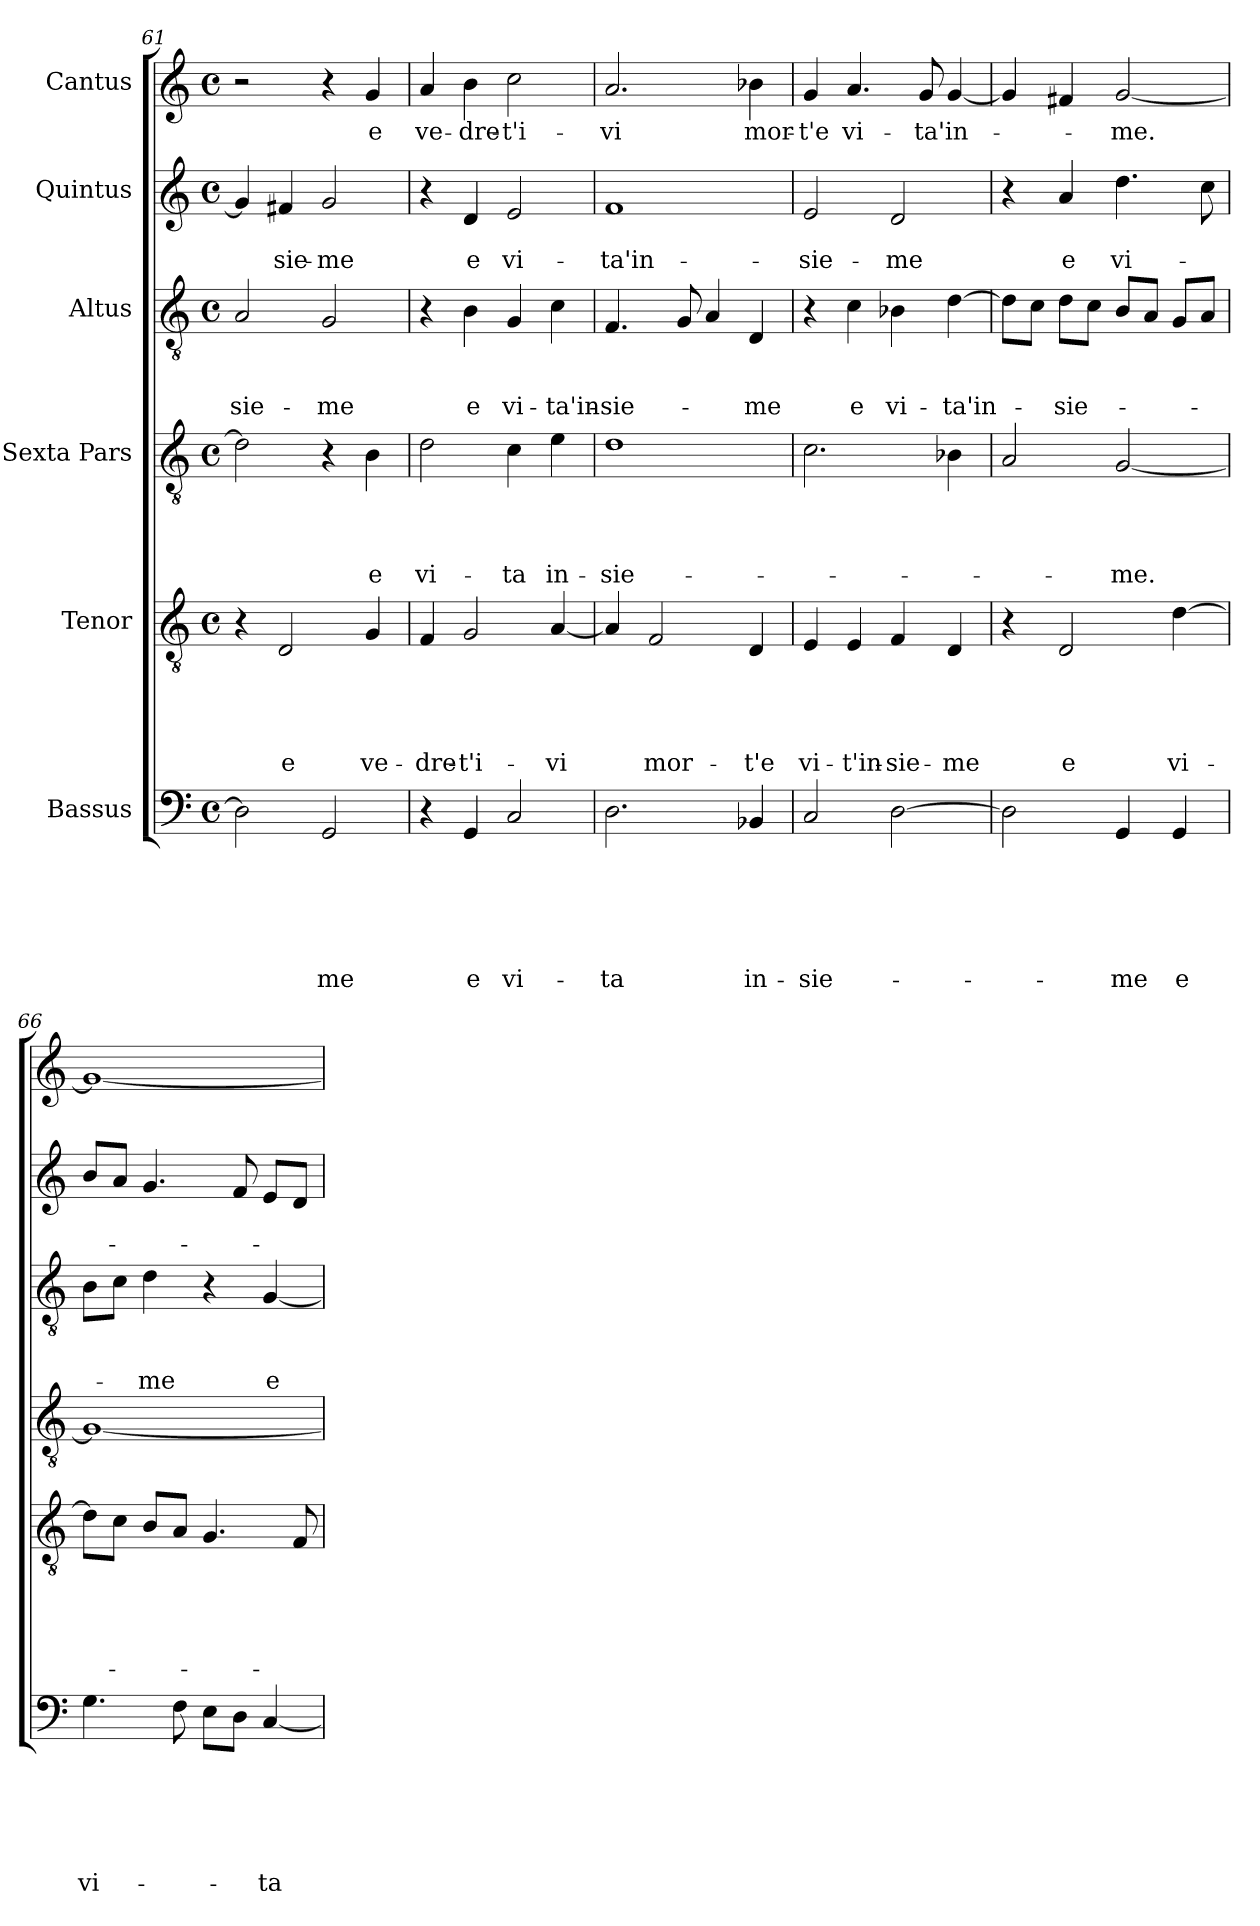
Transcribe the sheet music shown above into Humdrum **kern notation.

**kern	**text	**text	**text	**text	**text	**text	**kern	**text	**text	**text	**text	**text	**kern	**text	**text	**text	**text	**kern	**text	**text	**text	**kern	**text	**text	**kern	**text
*part6	*part6	*part6	*part6	*part6	*part6	*part6	*part5	*part5	*part5	*part5	*part5	*part5	*part4	*part4	*part4	*part4	*part4	*part3	*part3	*part3	*part3	*part2	*part2	*part2	*part1	*part1
*staff6	*staff6	*staff6	*staff6	*staff6	*staff6	*staff6	*staff5	*staff5	*staff5	*staff5	*staff5	*staff5	*staff4	*staff4	*staff4	*staff4	*staff4	*staff3	*staff3	*staff3	*staff3	*staff2	*staff2	*staff2	*staff1	*staff1
*I"Bassus	*	*	*	*	*	*	*I"Tenor	*	*	*	*	*	*I"Sexta Pars	*	*	*	*	*I"Altus	*	*	*	*I"Quintus	*	*	*I"Cantus	*
*clefF4	*	*	*	*	*	*	*clefGv2	*	*	*	*	*	*clefGv2	*	*	*	*	*clefGv2	*	*	*	*clefG2	*	*	*clefG2	*
*k[]	*	*	*	*	*	*	*k[]	*	*	*	*	*	*k[]	*	*	*	*	*k[]	*	*	*	*k[]	*	*	*k[]	*
*C:	*	*	*	*	*	*	*C:	*	*	*	*	*	*C:	*	*	*	*	*C:	*	*	*	*C:	*	*	*C:	*
*M4/4	*	*	*	*	*	*	*M4/4	*	*	*	*	*	*M4/4	*	*	*	*	*M4/4	*	*	*	*M4/4	*	*	*M4/4	*
*met(c)	*	*	*	*	*	*	*met(c)	*	*	*	*	*	*met(c)	*	*	*	*	*met(c)	*	*	*	*met(c)	*	*	*met(c)	*
=61	=61	=61	=61	=61	=61	=61	=61	=61	=61	=61	=61	=61	=61	=61	=61	=61	=61	=61	=61	=61	=61	=61	=61	=61	=61	=61
2D\]	.	.	.	.	.	.	4r	.	.	.	.	.	2d\]	.	.	.	.	2A/	.	.	-sie-	4g/]	.	.	2r	.
.	.	.	.	.	.	.	2D/	.	.	.	.	e	.	.	.	.	.	.	.	.	.	4f#X/	.	-sie-	.	.
2GG/	.	.	.	.	.	-me	.	.	.	.	.	.	4r	.	.	.	.	2G/	.	.	-me	2g/	.	-me	4r	.
.	.	.	.	.	.	.	4G/	.	.	.	.	ve-	4B\	.	.	.	e	.	.	.	.	.	.	.	4g/	e
!!LO:PB:g=z
=62	=62	=62	=62	=62	=62	=62	=62	=62	=62	=62	=62	=62	=62	=62	=62	=62	=62	=62	=62	=62	=62	=62	=62	=62	=62	=62
4r	.	.	.	.	.	.	4F/	.	.	.	.	-dre-	2d\	.	.	.	vi-	4r	.	.	.	4r	.	.	4a/	ve-
4GG/	.	.	.	.	.	e	2G/	.	.	.	.	-t'i-	.	.	.	.	.	4B\	.	.	e	4d/	.	e	4b\	-dre-
2C/	.	.	.	.	.	vi-	.	.	.	.	.	.	4c\	.	.	.	-ta	4G/	.	.	vi-	2e/	.	vi-	2cc\	-t'i-
.	.	.	.	.	.	.	[4A/	.	.	.	.	-vi	4e\	.	.	.	in-	4c\	.	.	-ta'in-	.	.	.	.	.
=63	=63	=63	=63	=63	=63	=63	=63	=63	=63	=63	=63	=63	=63	=63	=63	=63	=63	=63	=63	=63	=63	=63	=63	=63	=63	=63
2.D\	.	.	.	.	.	-ta	4A/]	.	.	.	.	.	1d	.	.	.	-sie-	4.F/	.	.	-sie-	1f	.	-ta'in-	2.a/	-vi
.	.	.	.	.	.	.	2F/	.	.	.	.	mor-	.	.	.	.	.	.	.	.	.	.	.	.	.	.
.	.	.	.	.	.	.	.	.	.	.	.	.	.	.	.	.	.	8G/	.	.	.	.	.	.	.	.
.	.	.	.	.	.	.	.	.	.	.	.	.	.	.	.	.	.	4A/	.	.	.	.	.	.	.	.
4BB-X/	.	.	.	.	.	in-	4D/	.	.	.	.	-t'e	.	.	.	.	.	4D/	.	.	-me	.	.	.	4b-X\	mor-
!!LO:LB:g=z
=64	=64	=64	=64	=64	=64	=64	=64	=64	=64	=64	=64	=64	=64	=64	=64	=64	=64	=64	=64	=64	=64	=64	=64	=64	=64	=64
2C/	.	.	.	.	.	-sie-	4E/	.	.	.	.	vi-	2.c\	.	.	.	.	4r	.	.	.	2e/	.	-sie-	4g/	-t'e
.	.	.	.	.	.	.	4E/	.	.	.	.	-t'in-	.	.	.	.	.	4c\	.	.	e	.	.	.	4.a/	vi-
[2D\	.	.	.	.	.	.	4F/	.	.	.	.	-sie-	.	.	.	.	.	4B-\	.	.	vi-	2d/	.	-me	.	.
.	.	.	.	.	.	.	.	.	.	.	.	.	.	.	.	.	.	.	.	.	.	.	.	.	8g/	-ta'in-
.	.	.	.	.	.	.	4D/	.	.	.	.	-me	4B-\	.	.	.	.	[4d\	.	.	-ta'in-	.	.	.	[4g/	.
=65	=65	=65	=65	=65	=65	=65	=65	=65	=65	=65	=65	=65	=65	=65	=65	=65	=65	=65	=65	=65	=65	=65	=65	=65	=65	=65
2D\]	.	.	.	.	.	.	4r	.	.	.	.	.	2A/	.	.	.	.	8d\L]	.	.	.	4r	.	.	4g/]	.
.	.	.	.	.	.	.	.	.	.	.	.	.	.	.	.	.	.	8c\J	.	.	.	.	.	.	.	.
.	.	.	.	.	.	.	2D/	.	.	.	.	e	.	.	.	.	.	8d\L	.	.	-sie-	4a/	.	e	4f#X/	.
.	.	.	.	.	.	.	.	.	.	.	.	.	.	.	.	.	.	8c\J	.	.	.	.	.	.	.	.
4GG/	.	.	.	.	.	-me	.	.	.	.	.	.	[2G/	.	.	.	-me.	8B/L	.	.	.	4.dd\	.	vi-	[2g/	-me.
.	.	.	.	.	.	.	.	.	.	.	.	.	.	.	.	.	.	8A/J	.	.	.	.	.	.	.	.
4GG/	.	.	.	.	.	e	[4d\	.	.	.	.	vi-	.	.	.	.	.	8G/L	.	.	.	.	.	.	.	.
.	.	.	.	.	.	.	.	.	.	.	.	.	.	.	.	.	.	8A/J	.	.	.	8cc\	.	.	.	.
!!LO:PB:g=z
=66	=66	=66	=66	=66	=66	=66	=66	=66	=66	=66	=66	=66	=66	=66	=66	=66	=66	=66	=66	=66	=66	=66	=66	=66	=66	=66
4.G\	.	.	.	.	.	vi-	8d\L]	.	.	.	.	.	1G_	.	.	.	.	8B\L	.	.	.	8b/L	.	.	1g_	.
.	.	.	.	.	.	.	8c\J	.	.	.	.	.	.	.	.	.	.	8c\J	.	.	.	8a/J	.	.	.	.
.	.	.	.	.	.	.	8B/L	.	.	.	.	.	.	.	.	.	.	4d\	.	.	-me	4.g/	.	.	.	.
8F\	.	.	.	.	.	.	8A/J	.	.	.	.	.	.	.	.	.	.	.	.	.	.	.	.	.	.	.
8E\L	.	.	.	.	.	.	4.G/	.	.	.	.	.	.	.	.	.	.	4r	.	.	.	.	.	.	.	.
8D\J	.	.	.	.	.	.	.	.	.	.	.	.	.	.	.	.	.	.	.	.	.	8f/	.	.	.	.
[4C/	.	.	.	.	.	-ta	.	.	.	.	.	.	.	.	.	.	.	[4G/	.	.	e	8e/L	.	.	.	.
.	.	.	.	.	.	.	8F/	.	.	.	.	.	.	.	.	.	.	.	.	.	.	8d/J	.	.	.	.
=	=	=	=	=	=	=	=	=	=	=	=	=	=	=	=	=	=	=	=	=	=	=	=	=	=	=
*-	*-	*-	*-	*-	*-	*-	*-	*-	*-	*-	*-	*-	*-	*-	*-	*-	*-	*-	*-	*-	*-	*-	*-	*-	*-	*-
